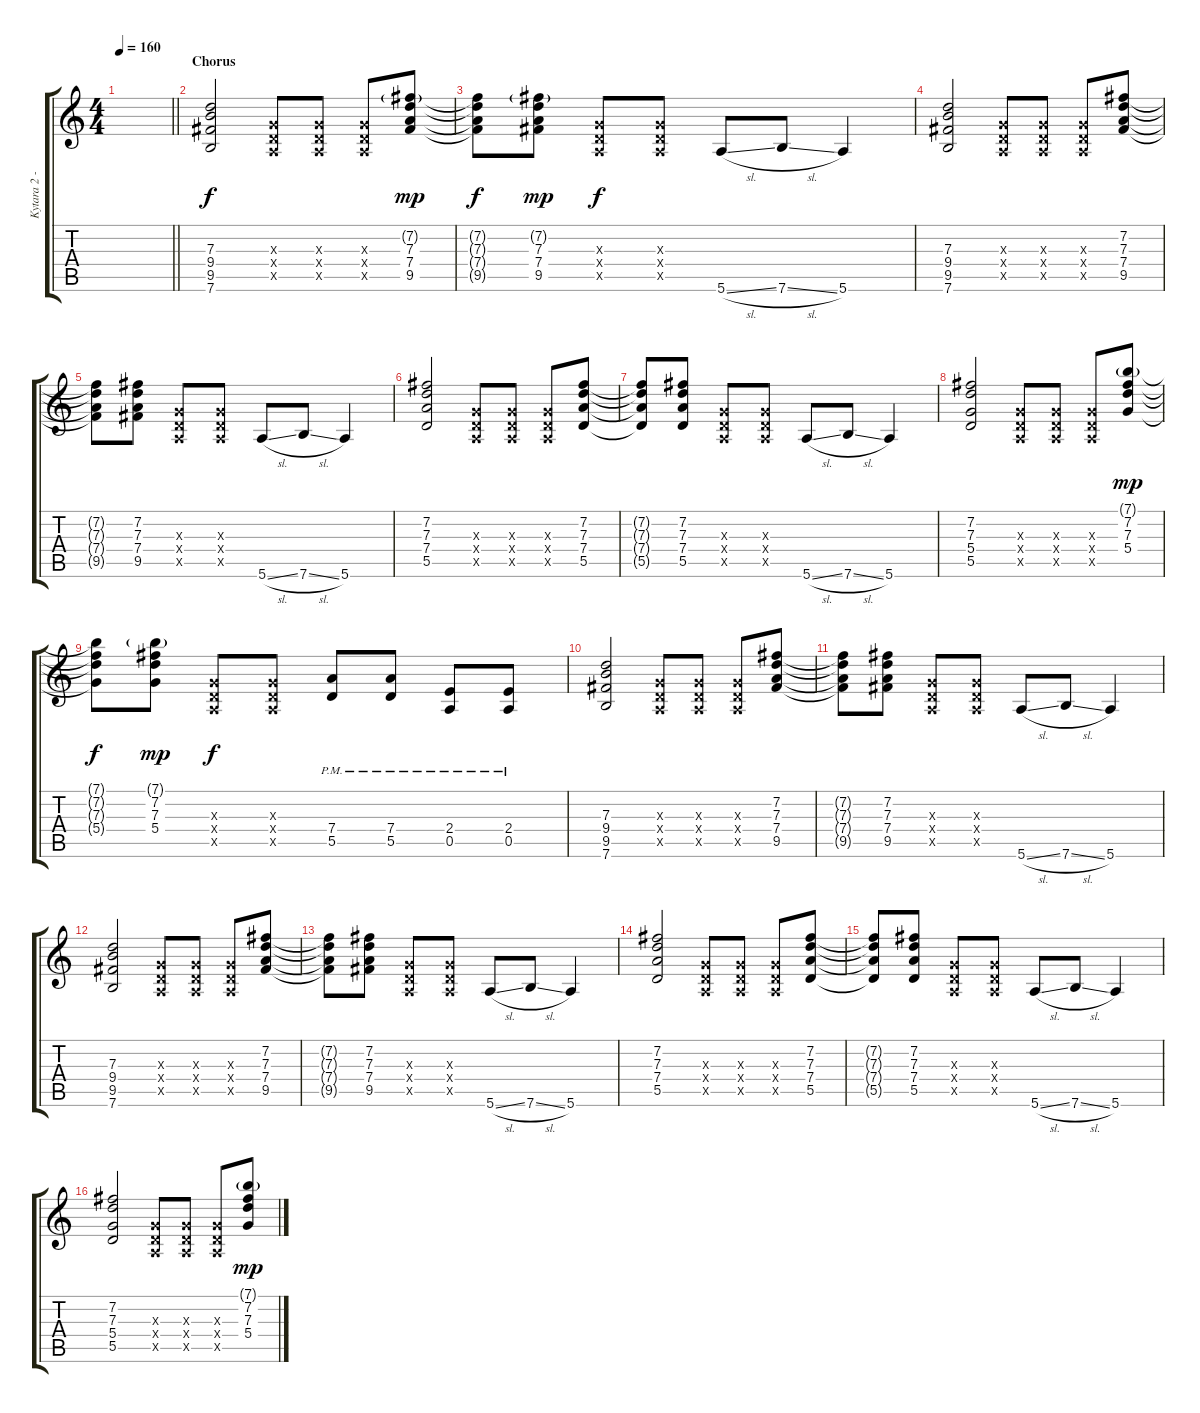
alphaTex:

\track ("Kytara 2 - Lead" "Kytara 2 -") {instrument overdrivenguitar}
\staff {score tabs}
\tuning (E4 B3 G3 D3 A2 E2) {hide}
\ts (4 4)
\tempo 160
\clef g2
\barLineRight lightlight
\ks c
|
\section ("" "Chorus")
(7.3 9.4 9.5 7.6).2 (0.3{x} 0.4{x} 0.5{x}).8 (0.3{x} 0.4{x} 0.5{x}).8 (0.3{x} 0.4{x} 0.5{x}).8 (7.2{g} 7.3 7.4 9.5).8{dy mp} |
(7.2{t} 7.3{t} 7.4{t} 9.5{t}).8{dy f} (7.2{g} 7.3 7.4 9.5).8{dy mp} (0.3{x} 0.4{x} 0.5{x}).8{dy f} (0.3{x} 0.4{x} 0.5{x}).8 5.6{sl}.8 7.6{sl}.8 5.6.4 |
(7.3 9.4 9.5 7.6).2 (0.3{x} 0.4{x} 0.5{x}).8 (0.3{x} 0.4{x} 0.5{x}).8 (0.3{x} 0.4{x} 0.5{x}).8 (7.2 7.3 7.4 9.5).8 |
(7.2{t} 7.3{t} 7.4{t} 9.5{t}).8 (7.2 7.3 7.4 9.5).8 (0.3{x} 0.4{x} 0.5{x}).8 (0.3{x} 0.4{x} 0.5{x}).8 5.6{sl}.8 7.6{sl}.8 5.6.4 |
(7.2 7.3 7.4 5.5).2 (0.3{x} 0.4{x} 0.5{x}).8 (0.3{x} 0.4{x} 0.5{x}).8 (0.3{x} 0.4{x} 0.5{x}).8 (7.2 7.3 7.4 5.5).8 |
(7.2{t} 7.3{t} 7.4{t} 5.5{t}).8 (7.2 7.3 7.4 5.5).8 (0.3{x} 0.4{x} 0.5{x}).8 (0.3{x} 0.4{x} 0.5{x}).8 5.6{sl}.8 7.6{sl}.8 5.6.4 |
(7.2 7.3 5.4 5.5).2 (0.3{x} 0.4{x} 0.5{x}).8 (0.3{x} 0.4{x} 0.5{x}).8 (0.3{x} 0.4{x} 0.5{x}).8 (7.1{g} 7.2 7.3 5.4).8{dy mp} |
(7.1{t} 7.2{t} 7.3{t} 5.4{t}).8{dy f} (7.1{g} 7.2 7.3 5.4).8{dy mp} (0.3{x} 0.4{x} 0.5{x}).8{dy f} (0.3{x} 0.4{x} 0.5{x}).8 (7.4{pm} 5.5{pm}).8 (7.4{pm} 5.5{pm}).8 (2.4{pm} 0.5{pm}).8 (2.4{pm} 0.5{pm}).8 |
(7.3 9.4 9.5 7.6).2 (0.3{x} 0.4{x} 0.5{x}).8 (0.3{x} 0.4{x} 0.5{x}).8 (0.3{x} 0.4{x} 0.5{x}).8 (7.2 7.3 7.4 9.5).8 |
(7.2{t} 7.3{t} 7.4{t} 9.5{t}).8 (7.2 7.3 7.4 9.5).8 (0.3{x} 0.4{x} 0.5{x}).8 (0.3{x} 0.4{x} 0.5{x}).8 5.6{sl}.8 7.6{sl}.8 5.6.4 |
(7.3 9.4 9.5 7.6).2 (0.3{x} 0.4{x} 0.5{x}).8 (0.3{x} 0.4{x} 0.5{x}).8 (0.3{x} 0.4{x} 0.5{x}).8 (7.2 7.3 7.4 9.5).8 |
(7.2{t} 7.3{t} 7.4{t} 9.5{t}).8 (7.2 7.3 7.4 9.5).8 (0.3{x} 0.4{x} 0.5{x}).8 (0.3{x} 0.4{x} 0.5{x}).8 5.6{sl}.8 7.6{sl}.8 5.6.4 |
(7.2 7.3 7.4 5.5).2 (0.3{x} 0.4{x} 0.5{x}).8 (0.3{x} 0.4{x} 0.5{x}).8 (0.3{x} 0.4{x} 0.5{x}).8 (7.2 7.3 7.4 5.5).8 |
(7.2{t} 7.3{t} 7.4{t} 5.5{t}).8 (7.2 7.3 7.4 5.5).8 (0.3{x} 0.4{x} 0.5{x}).8 (0.3{x} 0.4{x} 0.5{x}).8 5.6{sl}.8 7.6{sl}.8 5.6.4 |
(7.2 7.3 5.4 5.5).2 (0.3{x} 0.4{x} 0.5{x}).8 (0.3{x} 0.4{x} 0.5{x}).8 (0.3{x} 0.4{x} 0.5{x}).8 (7.1{g} 7.2 7.3 5.4).8{dy mp}
